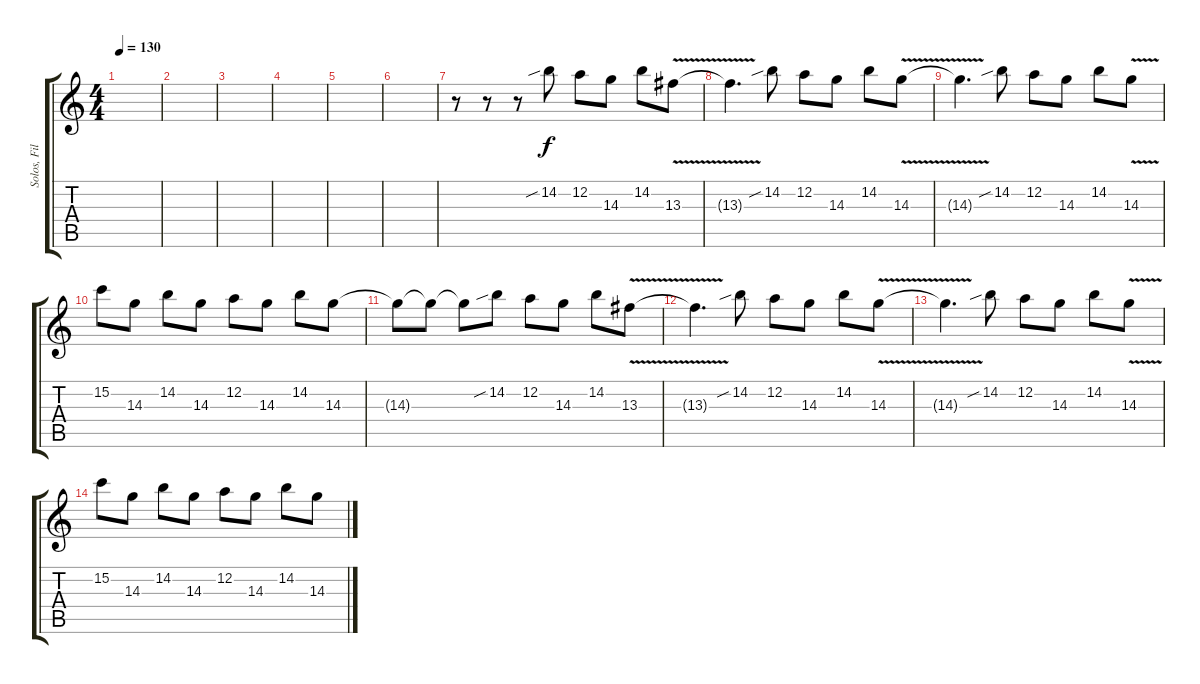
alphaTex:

\track ("Solos, Fills and Harmony 1" "Solos, Fil") {instrument distortionguitar}
\staff {score tabs}
\tuning (D4 A3 F3 C3 G2 C2) {hide}
\ts (4 4)
\tempo 130
\clef g2
\ks c
|
|
|
|
|
|
r.8 r.8 r.8 14.2{sib}.8 12.2.8 14.3.8 14.2.8 13.3{v}.8 |
13.3{t}.4{d} 14.2{sib}.8 12.2.8 14.3.8 14.2.8 14.3{v}.8 |
14.3{t}.4{d} 14.2{sib}.8 12.2.8 14.3.8 14.2.8 14.3{v}.8 |
15.2.8 14.3.8 14.2.8 14.3.8 12.2.8 14.3.8 14.2.8 14.3.8 |
14.3{t}.8 14.3{t}.8 14.3{t}.8 14.2{sib}.8 12.2.8 14.3.8 14.2.8 13.3{v}.8 |
13.3{t}.4{d} 14.2{sib}.8 12.2.8 14.3.8 14.2.8 14.3{v}.8 |
14.3{t}.4{d} 14.2{sib}.8 12.2.8 14.3.8 14.2.8 14.3{v}.8 |
15.2.8 14.3.8 14.2.8 14.3.8 12.2.8 14.3.8 14.2.8 14.3.8
